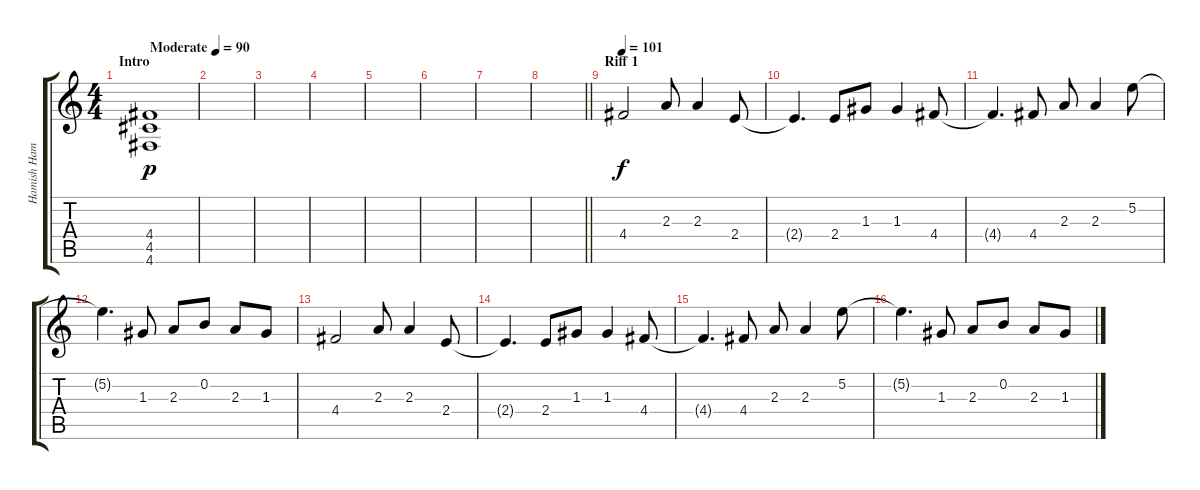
\track ("Hamish Hamilton Glencross (Solo)" "Hamish Ham") {instrument distortionguitar}
\staff {score tabs}
\tuning (E4 B3 G3 D3 A2 D2) {hide}
\ts (4 4)
\section ("" "Intro")
\tempo (90 "Moderate")
\clef g2
\ks c
(4.4 4.5 4.6).1{dy p volume 0 instrument distortionguitar} |
|
|
|
|
|
|
\barLineRight lightlight
|
\section ("" "Riff 1")
\tempo 101
4.4.2{dy f volume 13} 2.3.8 2.3.4 2.4.8 |
2.4{t}.4{d} 2.4.8{beam merge} 1.3.8 1.3.4 4.4.8 |
4.4{t}.4{d} 4.4.8 2.3.8 2.3.4 5.2.8 |
5.2{t}.4{d} 1.3.8 2.3.8 0.2.8 2.3.8 1.3.8 |
4.4.2 2.3.8 2.3.4 2.4.8 |
2.4{t}.4{d} 2.4.8{beam merge} 1.3.8 1.3.4 4.4.8 |
4.4{t}.4{d} 4.4.8 2.3.8 2.3.4 5.2.8 |
5.2{t}.4{d} 1.3.8 2.3.8 0.2.8 2.3.8 1.3.8
